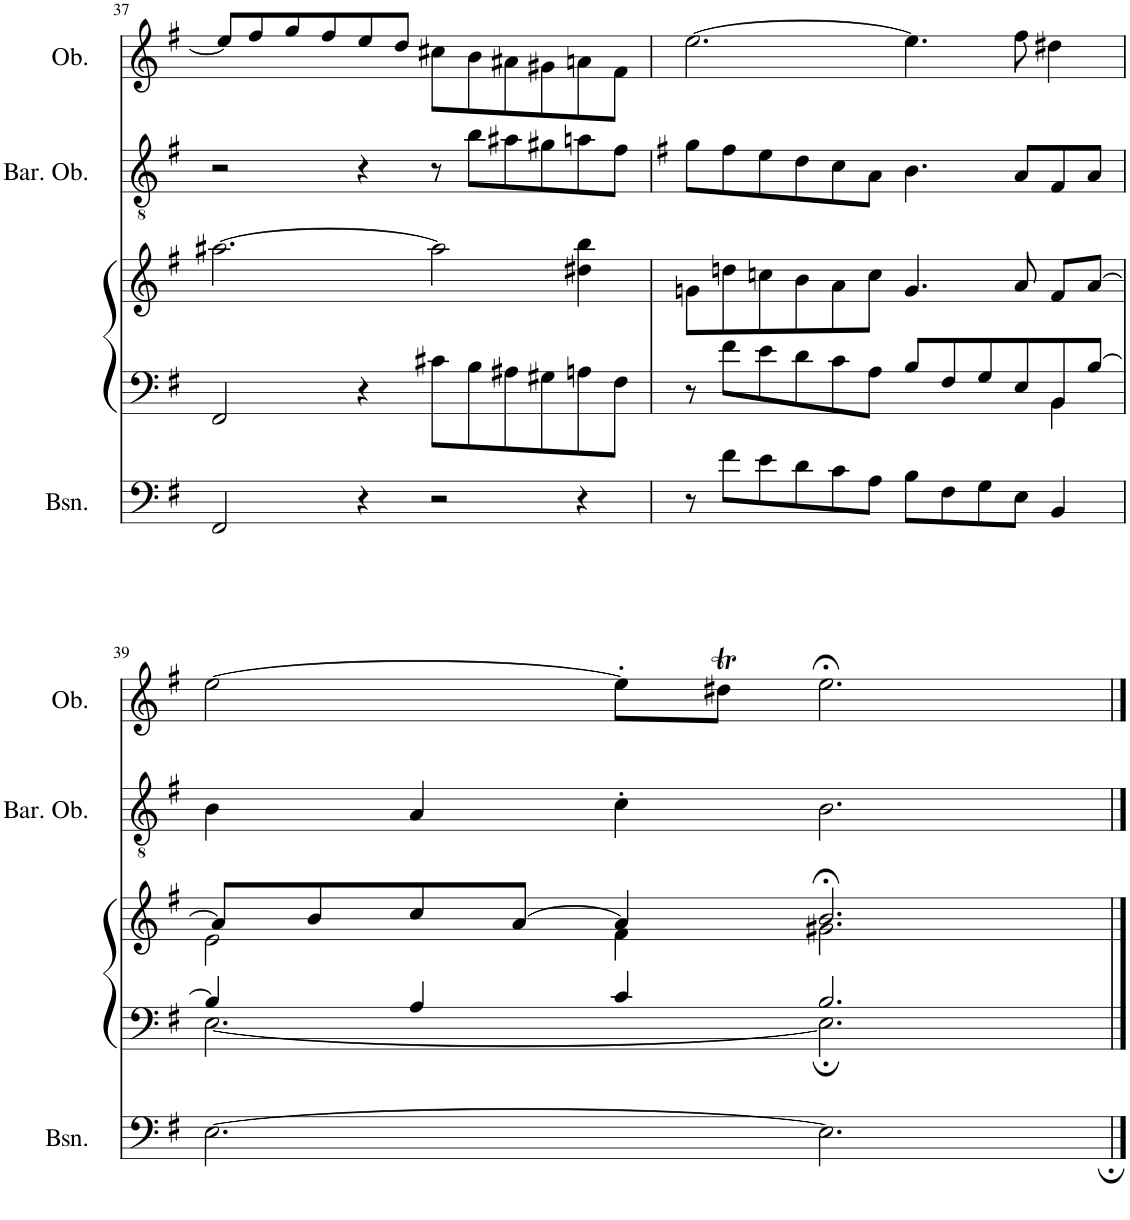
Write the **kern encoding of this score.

**kern	**kern	**kern	**kern	**kern	**kern
*part5	*part4	*part4	*part3	*part2	*part1
*staff6	*staff5	*staff4	*staff3	*staff2	*staff1
*I"Bassoon	*I"Piano	*	*I"Violoncello	*I"Baritone Oboe	*I"Oboe
*I'Bsn.	*I'Pno	*	*I'Vc.	*I'Bar. Ob.	*I'Ob.
!!LO:PB:g=z
*clefF4	*clefF4	*clefG2	*clefF4	*clefGv2	*clefG2
*k[f#]	*k[f#]	*k[f#]	*k[f#]	*k[f#]	*k[f#]
*M6/4	*M6/4	*M6/4	*M6/4	*M6/4	*M6/4
=37	=37	=37	=37	=37	=37
2FF#/	2FF#/	[2.aa#X\	2FF#	2r	8ee/L]
.	.	.	.	.	8ff#/
.	.	.	.	.	8gg/
.	.	.	.	.	8ff#/
4r	4r	.	4r	4r	8ee/
.	.	.	.	.	8dd/J
2r	8c#X\L	2aa#\]	2r	8r	8cc#X\L
.	8B\	.	.	8b\L	8b\
.	8A#X\	.	.	8a#X\	8a#X\
.	8G#X\	.	.	8g#X\	8g#X\
4r	8An\	4dd#X\ 4bb\	4r	8an\	8an\
.	8F#\J	.	.	8f#\J	8f#\J
=38	=38	=38	=38	=38	=38
*	*	*	*k[f#]	*k[f#]	*
*	*^	*	*	*	*
8r	8r	2.ryy	8gn\L	8r	8g\L	[2.ee\
8f#\L	8f#\L	.	8ddn\	8f#\L	8f#\	.
8e\	8e\	.	8ccn\	8e\	8e\	.
8d\	8d\	.	8b\	8d\	8d\	.
8c\	8c\	.	8a\	8c\	8c\	.
8A\J	8A\J	.	8cc\J	8A\J	8A\J	.
8B\L	8B/L	2ryy	4.g/	8B\L	4.B\	4.ee\]
8F#\	8F#/	.	.	8F#\	.	.
8G\	8G/	.	.	8G\	.	.
8E\J	8E/	.	8a/	8E\J	8A/L	8ff#\
4BB/	8BB/	4BB\	8f#/L	4BB	8F#/	4dd#X\
.	[8B/J	.	[8a/J	.	8A/J	.
!!LO:LB:g=z
=39	=39	=39	=39	=39	=39	=39
*	*	*	*^	*	*	*
[2.E\	4B/]	[2.E\	8a/L]	2e\	[2.E	4B\	[2ee\
.	.	.	8b/	.	.	.	.
.	4A/	.	8cc/	.	.	4A/	.
.	.	.	[8a/J	.	.	.	.
.	4c/	.	4a/]	4f#\	.	4c'\	8ee'\L]
.	.	.	.	.	.	.	8dd#Xt\J
2.E\]	2.B/	2.E;\]	2.b;</	2.g#X\	2.E]	2.B\	2.ee;<\
*	*v	*v	*	*	*	*	*
*	*	*v	*v	*	*	*
==	==	==	==	==	==
*-	*-	*-	*-	*-	*-
